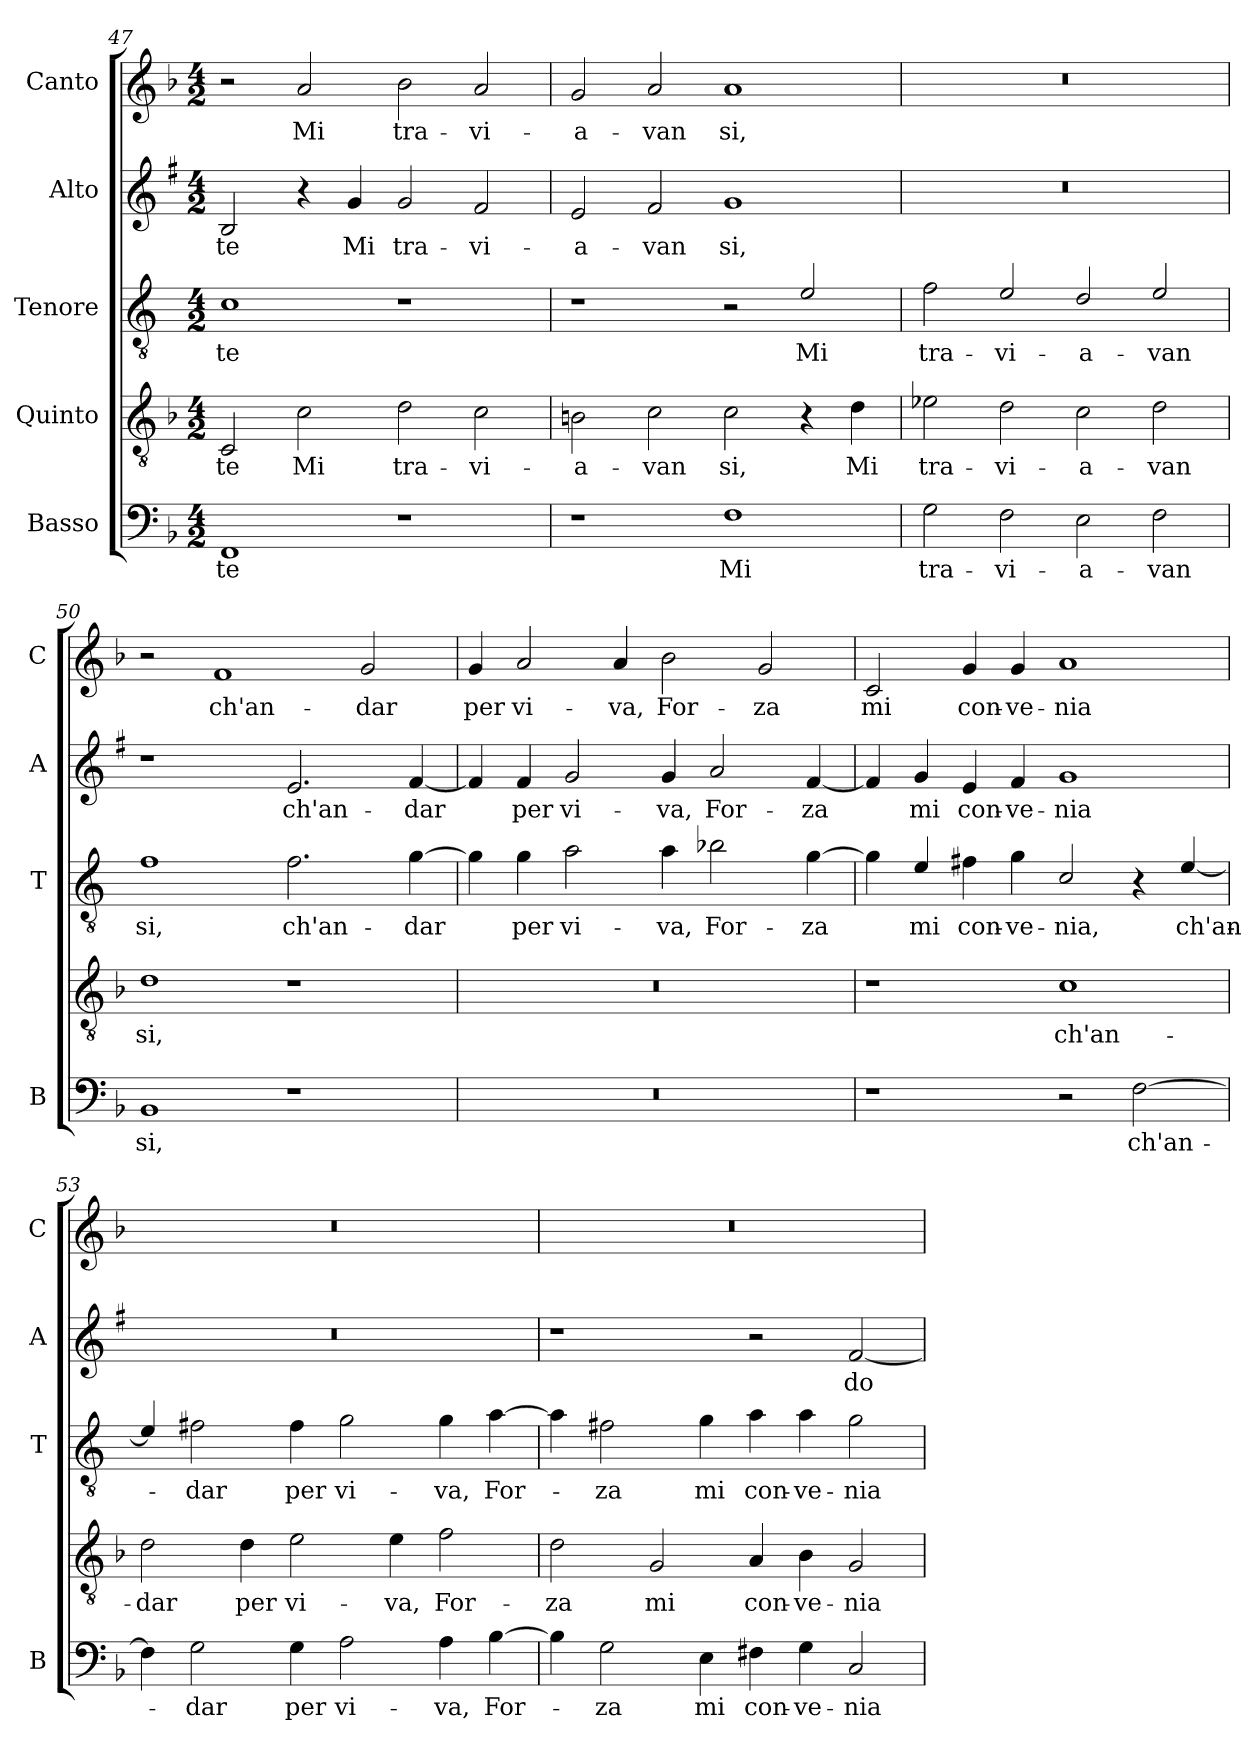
**kern	**text	**kern	**text	**kern	**text	**kern	**text	**kern	**text
*part5	*part5	*part4	*part4	*part3	*part3	*part2	*part2	*part1	*part1
*staff5	*staff5	*staff4	*staff4	*staff3	*staff3	*staff2	*staff2	*staff1	*staff1
*I"Basso	*	*I"Quinto	*	*I"Tenore	*	*I"Alto	*	*I"Canto	*
*I'B	*	*	*	*I'T	*	*I'A	*	*I'C	*
!!LO:LB:g=z
*clefF4	*	*clefGv2	*	*clefGv2	*	*clefG2	*	*clefG2	*
*	*	*	*	*ITrd4c7	*	*ITrd1c2	*	*	*
*k[b-]	*	*k[b-]	*	*k[b-]	*	*k[b-]	*	*k[b-]	*
*F:	*	*F:	*	*F:	*	*F:	*	*F:	*
*M4/2	*	*M4/2	*	*M4/2	*	*M4/2	*	*M4/2	*
=47	=47	=47	=47	=47	=47	=47	=47	=47	=47
!	!LO:LY:b	!	!LO:LY:b	!	!LO:LY:b	!	!LO:LY:b	!	!
1FF	-te	2C/	-te	1F	-te	2A/	-te	2r	.
!	!	!	!LO:LY:b	!	!	!	!	!	!LO:LY:b
.	.	2c\	Mi	.	.	4r	.	2a/	Mi
!	!	!	!	!	!	!	!LO:LY:b	!	!
.	.	.	.	.	.	4f/	Mi	.	.
!	!	!	!LO:LY:b	!	!	!	!LO:LY:b	!	!LO:LY:b
1r	.	2d\	tra-	1r	.	2f/	tra-	2b-\	tra-
!	!	!	!LO:LY:b	!	!	!	!LO:LY:b	!	!LO:LY:b
.	.	2c\	-vi-	.	.	2e/	-vi-	2a/	-vi-
=48	=48	=48	=48	=48	=48	=48	=48	=48	=48
!	!	!	!LO:LY:b	!	!	!	!LO:LY:b	!	!LO:LY:b
1r	.	2Bn\	-a-	1r	.	2d/	-a-	2g/	-a-
!	!	!	!LO:LY:b	!	!	!	!LO:LY:b	!	!LO:LY:b
.	.	2c\	-van	.	.	2e/	-van	2a/	-van
!	!LO:LY:b	!	!LO:LY:b	!	!	!	!LO:LY:b	!	!LO:LY:b
1F	Mi	2c\	si,	2r	.	1f	si,	1a	si,
!	!	!	!	!	!LO:LY:b	!	!	!	!
.	.	4r	.	2A/	Mi	.	.	.	.
!	!	!	!LO:LY:b	!	!	!	!	!	!
.	.	4d\	Mi	.	.	.	.	.	.
=49	=49	=49	=49	=49	=49	=49	=49	=49	=49
!	!LO:LY:b	!	!LO:LY:b	!	!LO:LY:b	!	!	!	!
2G\	tra-	2e-X\	tra-	2B-\	tra-	0r	.	0r	.
!	!LO:LY:b	!	!LO:LY:b	!	!LO:LY:b	!	!	!	!
2F\	-vi-	2d\	-vi-	2A/	-vi-	.	.	.	.
!	!LO:LY:b	!	!LO:LY:b	!	!LO:LY:b	!	!	!	!
2E\	-a-	2c\	-a-	2G/	-a-	.	.	.	.
!	!LO:LY:b	!	!LO:LY:b	!	!LO:LY:b	!	!	!	!
2F\	-van	2d\	-van	2A/	-van	.	.	.	.
=50	=50	=50	=50	=50	=50	=50	=50	=50	=50
!	!LO:LY:b	!	!LO:LY:b	!	!LO:LY:b	!	!	!	!
1BB-	si,	1d	si,	1B-	si,	1r	.	2r	.
!	!	!	!	!	!	!	!	!	!LO:LY:b
.	.	.	.	.	.	.	.	1f	ch'an-
!	!	!	!	!	!LO:LY:b	!	!LO:LY:b	!	!
1r	.	1r	.	2.B-\	ch'an-	2.d/	ch'an-	.	.
!	!	!	!	!	!	!	!	!	!LO:LY:b
.	.	.	.	.	.	.	.	2g/	-dar
!	!	!	!	!	!LO:LY:b	!	!LO:LY:b	!	!
.	.	.	.	[4c\	-dar	[4e/	-dar	.	.
!!LO:PB:g=z
=51	=51	=51	=51	=51	=51	=51	=51	=51	=51
!	!	!	!	!	!	!	!	!	!LO:LY:b
0r	.	0r	.	4c\]	.	4e/]	.	4g/	per
!	!	!	!	!	!LO:LY:b	!	!LO:LY:b	!	!LO:LY:b
.	.	.	.	4c\	per	4e/	per	2a/	vi-
!	!	!	!	!	!LO:LY:b	!	!LO:LY:b	!	!
.	.	.	.	2d\	vi-	2f/	vi-	.	.
!	!	!	!	!	!	!	!	!	!LO:LY:b
.	.	.	.	.	.	.	.	4a/	-va,
!	!	!	!	!	!LO:LY:b	!	!LO:LY:b	!	!LO:LY:b
.	.	.	.	4d\	-va,	4f/	-va,	2b-\	For-
!	!	!	!	!	!LO:LY:b	!	!LO:LY:b	!	!
.	.	.	.	2e-X\	For-	2g/	For-	.	.
!	!	!	!	!	!	!	!	!	!LO:LY:b
.	.	.	.	.	.	.	.	2g/	-za
!	!	!	!	!	!LO:LY:b	!	!LO:LY:b	!	!
.	.	.	.	[4c\	-za	[4e/	-za	.	.
=52	=52	=52	=52	=52	=52	=52	=52	=52	=52
!	!	!	!	!	!	!	!	!	!LO:LY:b
1r	.	1r	.	4c\]	.	4e/]	.	2c/	mi
!	!	!	!	!	!LO:LY:b	!	!LO:LY:b	!	!
.	.	.	.	4A/	mi	4f/	mi	.	.
!	!	!	!	!	!LO:LY:b	!	!LO:LY:b	!	!LO:LY:b
.	.	.	.	4Bn\	con-	4d/	con-	4g/	con-
!	!	!	!	!	!LO:LY:b	!	!LO:LY:b	!	!LO:LY:b
.	.	.	.	4c\	-ve-	4e/	-ve-	4g/	-ve-
!	!	!	!LO:LY:b	!	!LO:LY:b	!	!LO:LY:b	!	!LO:LY:b
2r	.	1c	ch'an-	2F/	-nia,	1f	-nia	1a	-nia
!	!LO:LY:b	!	!	!	!	!	!	!	!
[2F\	ch'an-	.	.	4r	.	.	.	.	.
!	!	!	!	!	!LO:LY:b	!	!	!	!
.	.	.	.	[4A/	ch'an-	.	.	.	.
=53	=53	=53	=53	=53	=53	=53	=53	=53	=53
!	!	!	!LO:LY:b	!	!	!	!	!	!
4F\]	.	2d\	-dar	4A/]	.	0r	.	0r	.
!	!LO:LY:b	!	!	!	!LO:LY:b	!	!	!	!
2G\	-dar	.	.	2Bn\	-dar	.	.	.	.
!	!	!	!LO:LY:b	!	!	!	!	!	!
.	.	4d\	per	.	.	.	.	.	.
!	!LO:LY:b	!	!LO:LY:b	!	!LO:LY:b	!	!	!	!
4G\	per	2e\	vi-	4B\	per	.	.	.	.
!	!LO:LY:b	!	!	!	!LO:LY:b	!	!	!	!
2A\	vi-	.	.	2c\	vi-	.	.	.	.
!	!	!	!LO:LY:b	!	!	!	!	!	!
.	.	4e\	-va,	.	.	.	.	.	.
!	!LO:LY:b	!	!LO:LY:b	!	!LO:LY:b	!	!	!	!
4A\	-va,	2f\	For-	4c\	-va,	.	.	.	.
!	!LO:LY:b	!	!	!	!LO:LY:b	!	!	!	!
[4B-\	For-	.	.	[4d\	For-	.	.	.	.
=54	=54	=54	=54	=54	=54	=54	=54	=54	=54
!	!	!	!LO:LY:b	!	!	!	!	!	!
4B-\]	.	2d\	-za	4d\]	.	1r	.	0r	.
!	!LO:LY:b	!	!	!	!LO:LY:b	!	!	!	!
2G\	-za	.	.	2Bn\	-za	.	.	.	.
!	!	!	!LO:LY:b	!	!	!	!	!	!
.	.	2G/	mi	.	.	.	.	.	.
!	!LO:LY:b	!	!	!	!LO:LY:b	!	!	!	!
4E\	mi	.	.	4c\	mi	.	.	.	.
!	!LO:LY:b	!	!LO:LY:b	!	!LO:LY:b	!	!	!	!
4F#X\	con-	4A/	con-	4d\	con-	2r	.	.	.
!	!LO:LY:b	!	!LO:LY:b	!	!LO:LY:b	!	!	!	!
4G\	-ve-	4B-\	-ve-	4d\	-ve-	.	.	.	.
!	!LO:LY:b	!	!LO:LY:b	!	!LO:LY:b	!	!LO:LY:b	!	!
2C/	-nia	2G/	-nia	2c\	-nia	[2e/	do-	.	.
=	=	=	=	=	=	=	=	=	=
*-	*-	*-	*-	*-	*-	*-	*-	*-	*-
